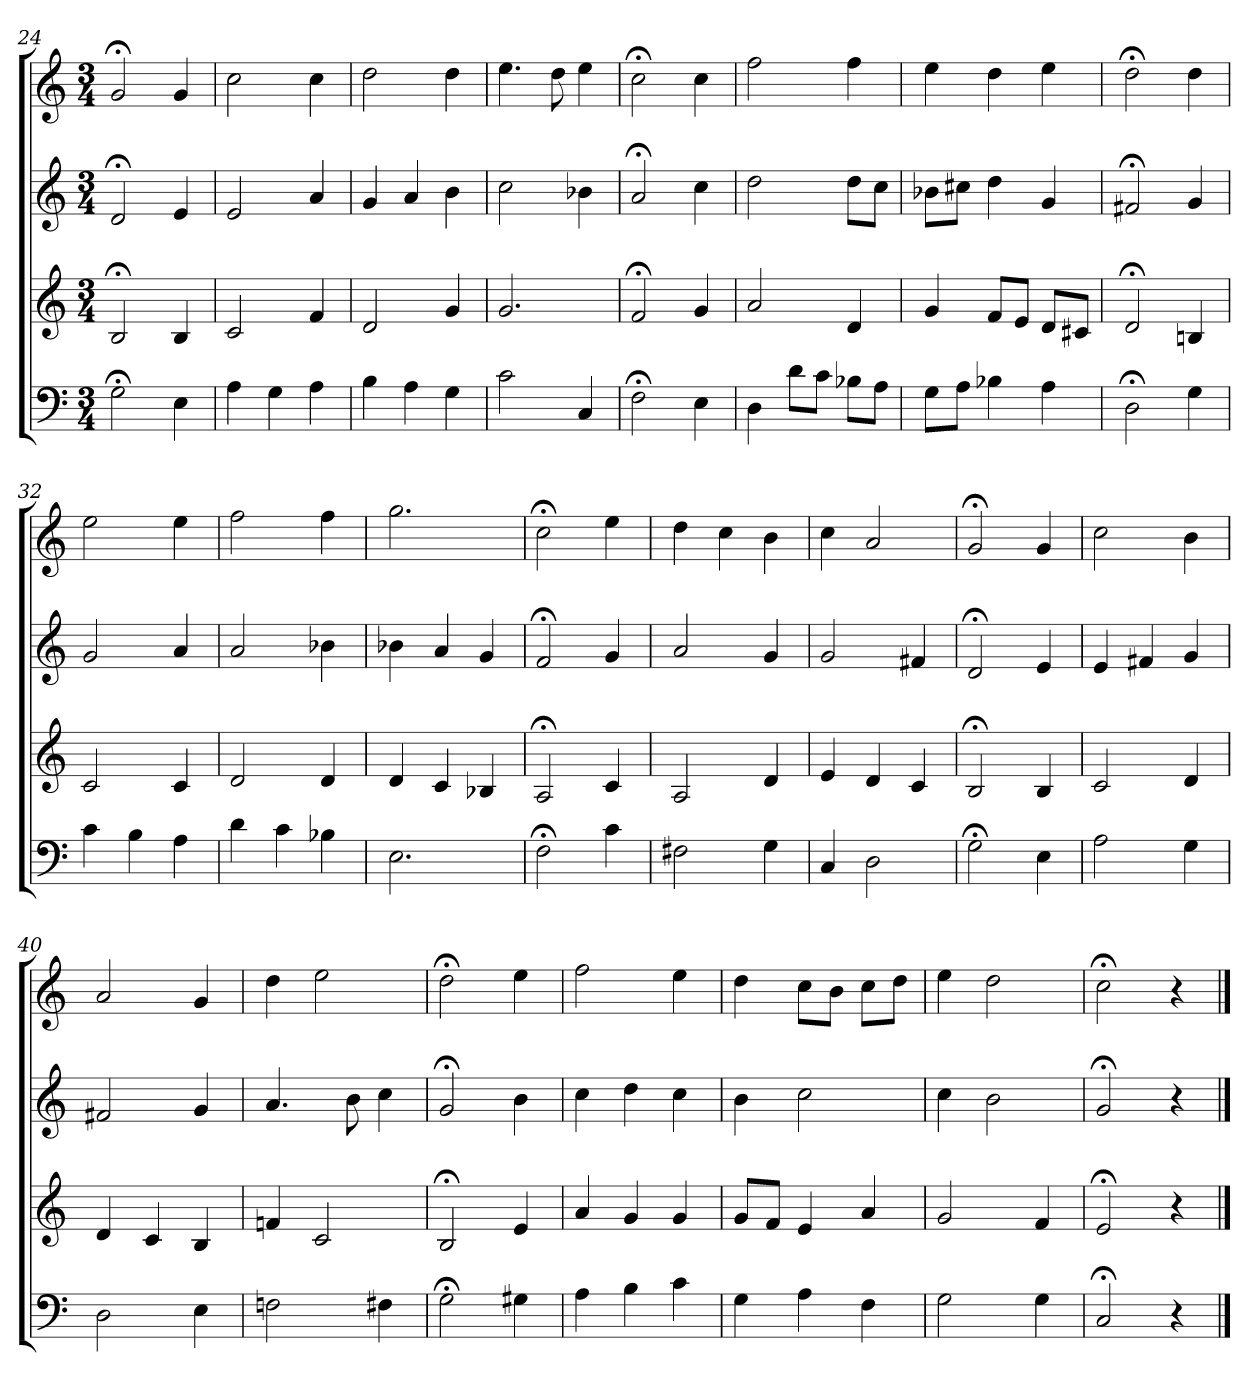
**kern	**kern	**kern	**kern
*part4	*part3	*part2	*part1
*staff4	*staff3	*staff2	*staff1
*clefF4	*clefG2	*clefG2	*clefG2
*k[]	*k[]	*k[]	*k[]
*C:	*C:	*C:	*C:
*M3/4	*M3/4	*M3/4	*M3/4
=24	=24	=24	=24
2G;<	2B;<	2d;<	2g;<
4E	4B	4e	4g
=25	=25	=25	=25
4A	2c	2e	2cc
4G	.	.	.
4A	4f	4a	4cc
=26	=26	=26	=26
4B	2d	4g	2dd
4A	.	4a	.
4G	4g	4b	4dd
=27	=27	=27	=27
2c	2.g	2cc	4.ee
.	.	.	8dd
4C	.	4b-X	4ee
=28	=28	=28	=28
2F;<	2f;<	2a;<	2cc;<
4E	4g	4cc	4cc
=29	=29	=29	=29
4D	2a	2dd	2ff
8d\L	.	.	.
8c\J	.	.	.
8B-X\L	4d	8dd\L	4ff
8A\J	.	8cc\J	.
=30	=30	=30	=30
8G\L	4g	8b-X\L	4ee
8A\J	.	8cc#X\J	.
4B-X	8f/L	4dd	4dd
.	8e/J	.	.
4A	8d/L	4g	4ee
.	8c#X/J	.	.
=31	=31	=31	=31
2D;<	2d;<	2f#X;<	2dd;<
4G	4Bn	4g	4dd
=32	=32	=32	=32
4c	2c	2g	2ee
4B	.	.	.
4A	4c	4a	4ee
=33	=33	=33	=33
4d	2d	2a	2ff
4c	.	.	.
4B-X	4d	4b-X	4ff
=34	=34	=34	=34
2.E	4d	4b-X	2.gg
.	4c	4a	.
.	4B-X	4g	.
=35	=35	=35	=35
2F;<	2A;<	2f;<	2cc;<
4c	4c	4g	4ee
=36	=36	=36	=36
2F#X	2A	2a	4dd
.	.	.	4cc
4G	4d	4g	4b
=37	=37	=37	=37
4C	4e	2g	4cc
2D	4d	.	2a
.	4c	4f#X	.
=38	=38	=38	=38
2G;<	2B;<	2d;<	2g;<
4E	4B	4e	4g
=39	=39	=39	=39
2A	2c	4e	2cc
.	.	4f#X	.
4G	4d	4g	4b
=40	=40	=40	=40
2D	4d	2f#X	2a
.	4c	.	.
4E	4B	4g	4g
=41	=41	=41	=41
2Fn	4fn	4.a	4dd
.	2c	.	2ee
.	.	8b	.
4F#X	.	4cc	.
=42	=42	=42	=42
2G;<	2B;<	2g;<	2dd;<
4G#X	4e	4b	4ee
=43	=43	=43	=43
4A	4a	4cc	2ff
4B	4g	4dd	.
4c	4g	4cc	4ee
=44	=44	=44	=44
4G	8g/L	4b	4dd
.	8f/J	.	.
4A	4e	2cc	8cc\L
.	.	.	8b\J
4F	4a	.	8cc\L
.	.	.	8dd\J
=45	=45	=45	=45
2G	2g	4cc	4ee
.	.	2b	2dd
4G	4f	.	.
=46	=46	=46	=46
2C;<	2e;<	2g;<	2cc;<
4r	4r	4r	4r
==	==	==	==
*-	*-	*-	*-
